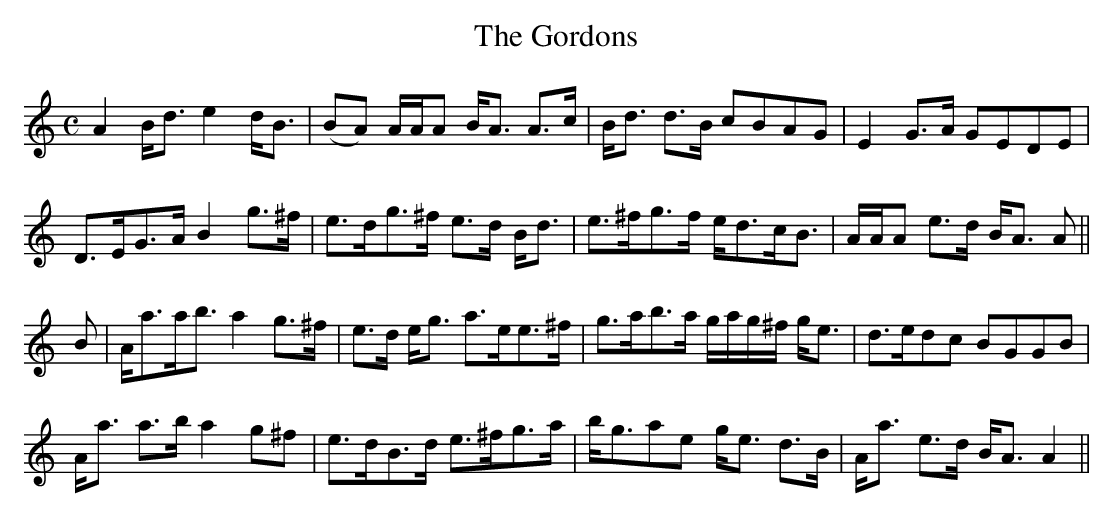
X:1
T:Gordons, The
M:C
L:1/8
K:A Minor
A2 B<d e2 d<B|(BA) A/A/A B<A A>c|B<d d>B cBAG|E2 G>A GEDE|
D>EG>A B2 g>^f|e>dg>^f e>d B<d|e>^fg>f e<dc<B|A/A/A e>d B<A A||
B|A<aa<b a2 g>^f|e>d e<g a>ee>^f|g>ab>a g/a/g/^f/ g<e|d>edc BGGB|
A<a a>b a2 g^f|e>dB>d e>^fg>a|b<gae g<e d>B|A<a e>d B<A A2||
